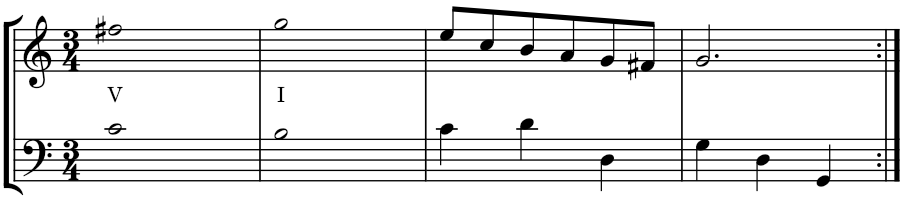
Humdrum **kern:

**kern	**kern	**text
*part1	*part1	*part1
*staff2	*staff1	*staff1
*I"Piano	*	*
*I'Pno.	*	*
!!LO:PB:g=z
*clefF4	*clefG2	*
*k[]	*k[]	*
*M3/4	*M3/4	*
=5	=5	=5
!	!	!LO:LY:b
2c	2ff#X	V
4ryy	4ryy	.
=6	=6	=6
!	!	!LO:LY:b
2B	2gg	I
4ryy	4ryy	.
=7	=7	=7
4c\	8ee/L	.
.	8cc/	.
4d\	8b/	.
.	8a/	.
4D\	8g/	.
.	8f#X/J	.
=8	=8	=8
4G\	2.g/	.
4D\	.	.
4GG/	.	.
=:|!	=:|!	=:|!
*-	*-	*-
